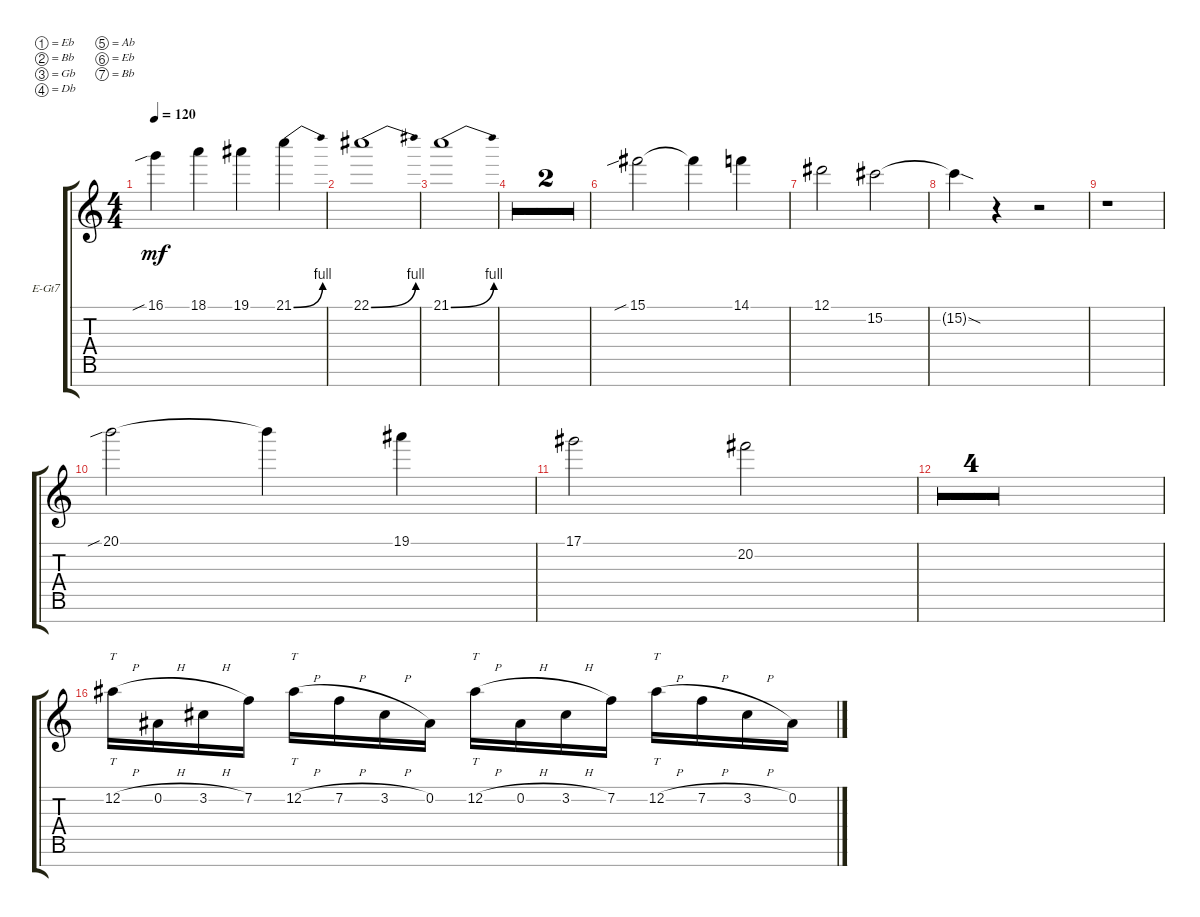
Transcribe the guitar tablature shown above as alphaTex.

\defaultSystemsLayout 4
\bracketExtendMode groupsimilarinstruments
\firstSystemTrackNameOrientation horizontal
\otherSystemsTrackNameOrientation horizontal
\track ("Electric Guitar" "E-Gt7") {multiBarRest instrument overdrivenguitar}
\staff {score tabs}
\tuning (Eb4 Bb3 Gb3 Db3 Ab2 Eb2 Bb1)
\ts (4 4)
\tempo 120
\clef g2
\ks c
16.1{sib}.4{dy mf} 18.1.4 19.1.4 21.1{be (bend 0 0 15 4)}.4 |
22.1{be (bend 0 0 15 4)}.1 |
21.1{be (bend 0 0 15 4)}.1 |
\tempo 140
r.1 |
r.1 |
15.1{sib}.2 15.1{t}.4 14.1.4 |
12.1.2 15.2.2 |
15.2{sod t}.4 r.4 r.2 |
r.1 |
20.1{sib}.2 20.1{t}.4 19.1.4 |
17.1.2 20.2.2 |
|
|
|
|
12.2{h}.16{tt} 0.2{h}.16 3.2{h}.16 7.2.16 12.2{h}.16{tt} 7.2{h}.16 3.2{h}.16 0.2.16 12.2{h}.16{tt} 0.2{h}.16 3.2{h}.16 7.2.16 12.2{h}.16{tt} 7.2{h}.16 3.2{h}.16 0.2.16
